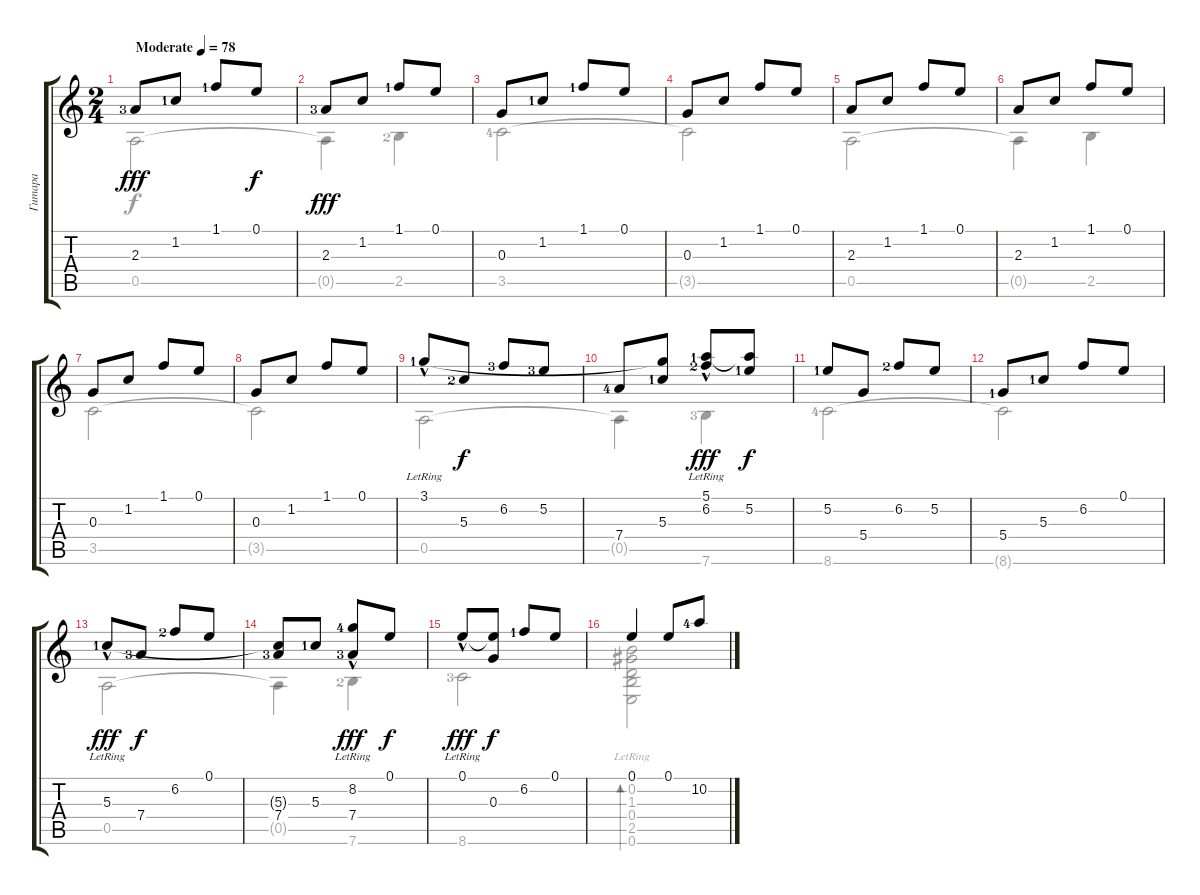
\track ("Гитара" "Гитара") {instrument acousticguitarnylon}
\staff {score tabs}
\tuning (E4 B3 G3 D3 A2 E2) {hide}
\voice
\ts (2 4)
\tempo (78 "Moderate")
\clef g2
\ks c
2.3{lf 4}.8{dy fff instrument acousticguitarnylon} 1.2{lf 2}.8 1.1{lf 2}.8 0.1.8{dy f} |
2.3{lf 4}.8{dy fff} 1.2.8 1.1{lf 2}.8 0.1.8 |
0.3.8 1.2{lf 2}.8 1.1{lf 2}.8 0.1.8 |
0.3.8 1.2.8 1.1.8 0.1.8 |
2.3.8 1.2.8 1.1.8 0.1.8 |
2.3.8 1.2.8 1.1.8 0.1.8 |
0.3.8 1.2.8 1.1.8 0.1.8 |
0.3.8 1.2.8 1.1.8 0.1.8 |
3.1{hac lr lf 2}.8 5.3{lf 3}.8{dy f} 6.2{lf 4}.8 5.2{lf 4}.8 |
7.4{lf 5}.8 (3.1{t} 5.3{lf 2}).8 (5.1{hac lr lf 2} 6.2{lf 3}).8{dy fff} (5.1{t} 5.2{lf 2}).8{dy f} |
5.2{lf 2}.8 5.4.8 6.2{lf 3}.8 5.2.8 |
5.4{lf 2}.8 5.3{lf 2}.8 6.2.8 0.1.8 |
5.3{hac lr lf 2}.8{dy fff} 7.4{lf 4}.8{dy f} 6.2{lf 3}.8 0.1.8 |
(5.3{t} 7.4{lf 4}).8 5.3{lf 2}.8 (8.2{hac lr lf 5} 7.4{lf 4}).8{dy fff} 0.1.8{dy f} |
0.1{hac lr}.8{dy fff} (0.1{t} 0.3).8{dy f} 6.2{lf 2}.8 0.1.8 |
0.1.4{beam Up} 0.1.8 10.2{lf 5}.8
\voice
\clef g2
\ottava regular
\simile none
\ks c
0.5.2{dy f} |
0.5{t}.4 2.5{lf 3}.4 |
3.5{lf 5}.2 |
3.5{t}.2 |
0.5.2 |
0.5{t}.4 2.5.4 |
3.5.2 |
3.5{t}.2 |
0.5.2 |
0.5{t}.4 7.6{lf 4}.4 |
8.6{lf 5}.2 |
8.6{t}.2 |
0.5.2 |
0.5{t}.4 7.6{lf 3}.4 |
8.6{lf 4}.2 |
(0.2 1.3 0.4{lr} 2.5{lr} 0.6{lr}).2{bd 60}
